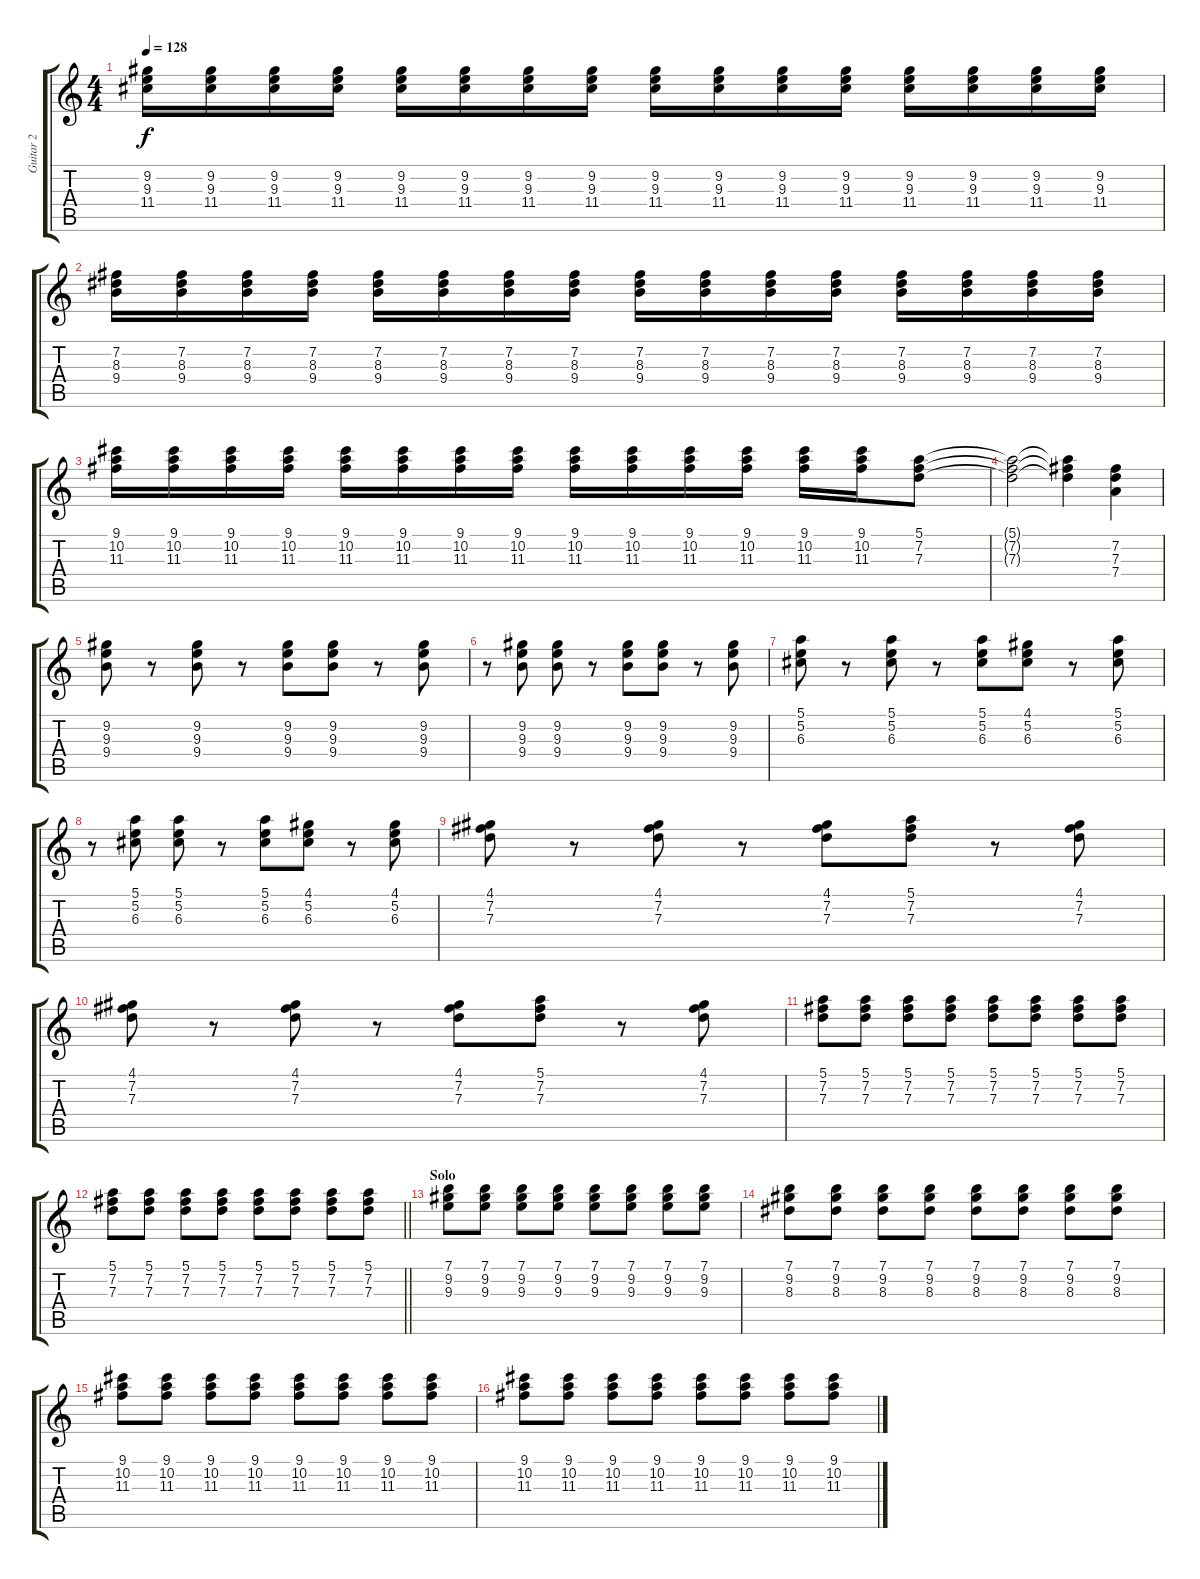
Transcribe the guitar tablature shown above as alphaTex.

\track ("Guitar 2" "Guitar 2") {instrument overdrivenguitar}
\staff {score tabs}
\tuning (E4 B3 G3 D3 A2 E2) {hide}
\ts (4 4)
\tempo 128
\clef g2
\ks c
(9.2 9.3 11.4).16{dy f} (9.2 9.3 11.4).16 (9.2 9.3 11.4).16 (9.2 9.3 11.4).16 (9.2 9.3 11.4).16 (9.2 9.3 11.4).16 (9.2 9.3 11.4).16 (9.2 9.3 11.4).16 (9.2 9.3 11.4).16 (9.2 9.3 11.4).16 (9.2 9.3 11.4).16 (9.2 9.3 11.4).16 (9.2 9.3 11.4).16 (9.2 9.3 11.4).16 (9.2 9.3 11.4).16 (9.2 9.3 11.4).16 |
(7.2 8.3 9.4).16 (7.2 8.3 9.4).16 (7.2 8.3 9.4).16 (7.2 8.3 9.4).16 (7.2 8.3 9.4).16 (7.2 8.3 9.4).16 (7.2 8.3 9.4).16 (7.2 8.3 9.4).16 (7.2 8.3 9.4).16 (7.2 8.3 9.4).16 (7.2 8.3 9.4).16 (7.2 8.3 9.4).16 (7.2 8.3 9.4).16 (7.2 8.3 9.4).16 (7.2 8.3 9.4).16 (7.2 8.3 9.4).16 |
(9.1 10.2 11.3).16 (9.1 10.2 11.3).16 (9.1 10.2 11.3).16 (9.1 10.2 11.3).16 (9.1 10.2 11.3).16 (9.1 10.2 11.3).16 (9.1 10.2 11.3).16 (9.1 10.2 11.3).16 (9.1 10.2 11.3).16 (9.1 10.2 11.3).16 (9.1 10.2 11.3).16 (9.1 10.2 11.3).16 (9.1 10.2 11.3).16 (9.1 10.2 11.3).16 (5.1 7.2 7.3).8 |
(5.1{t} 7.2{t} 7.3{t}).2 (5.1{t} 7.2{t} 7.3{t}).4 (7.2 7.3 7.4).4 |
(9.2 9.3 9.4).8 r.8 (9.2 9.3 9.4).8 r.8 (9.2 9.3 9.4).8 (9.2 9.3 9.4).8 r.8 (9.2 9.3 9.4).8 |
r.8 (9.2 9.3 9.4).8 (9.2 9.3 9.4).8 r.8 (9.2 9.3 9.4).8 (9.2 9.3 9.4).8 r.8 (9.2 9.3 9.4).8 |
(5.1 5.2 6.3).8 r.8 (5.1 5.2 6.3).8 r.8 (5.1 5.2 6.3).8 (4.1 5.2 6.3).8 r.8 (5.1 5.2 6.3).8 |
r.8 (5.1 5.2 6.3).8 (5.1 5.2 6.3).8 r.8 (5.1 5.2 6.3).8 (4.1 5.2 6.3).8 r.8 (4.1 5.2 6.3).8 |
(4.1 7.2 7.3).8 r.8 (4.1 7.2 7.3).8 r.8 (4.1 7.2 7.3).8 (5.1 7.2 7.3).8 r.8 (4.1 7.2 7.3).8 |
(4.1 7.2 7.3).8 r.8 (4.1 7.2 7.3).8 r.8 (4.1 7.2 7.3).8 (5.1 7.2 7.3).8 r.8 (4.1 7.2 7.3).8 |
(5.1 7.2 7.3).8 (5.1 7.2 7.3).8 (5.1 7.2 7.3).8 (5.1 7.2 7.3).8 (5.1 7.2 7.3).8 (5.1 7.2 7.3).8 (5.1 7.2 7.3).8 (5.1 7.2 7.3).8 |
\barLineRight lightlight
(5.1 7.2 7.3).8 (5.1 7.2 7.3).8 (5.1 7.2 7.3).8 (5.1 7.2 7.3).8 (5.1 7.2 7.3).8 (5.1 7.2 7.3).8 (5.1 7.2 7.3).8 (5.1 7.2 7.3).8 |
\section ("" "Solo")
(7.1 9.2 9.3).8 (7.1 9.2 9.3).8 (7.1 9.2 9.3).8 (7.1 9.2 9.3).8 (7.1 9.2 9.3).8 (7.1 9.2 9.3).8 (7.1 9.2 9.3).8 (7.1 9.2 9.3).8 |
(7.1 9.2 8.3).8 (7.1 9.2 8.3).8 (7.1 9.2 8.3).8 (7.1 9.2 8.3).8 (7.1 9.2 8.3).8 (7.1 9.2 8.3).8 (7.1 9.2 8.3).8 (7.1 9.2 8.3).8 |
(9.1 10.2 11.3).8 (9.1 10.2 11.3).8 (9.1 10.2 11.3).8 (9.1 10.2 11.3).8 (9.1 10.2 11.3).8 (9.1 10.2 11.3).8 (9.1 10.2 11.3).8 (9.1 10.2 11.3).8 |
(9.1 10.2 11.3).8 (9.1 10.2 11.3).8 (9.1 10.2 11.3).8 (9.1 10.2 11.3).8 (9.1 10.2 11.3).8 (9.1 10.2 11.3).8 (9.1 10.2 11.3).8 (9.1 10.2 11.3).8
